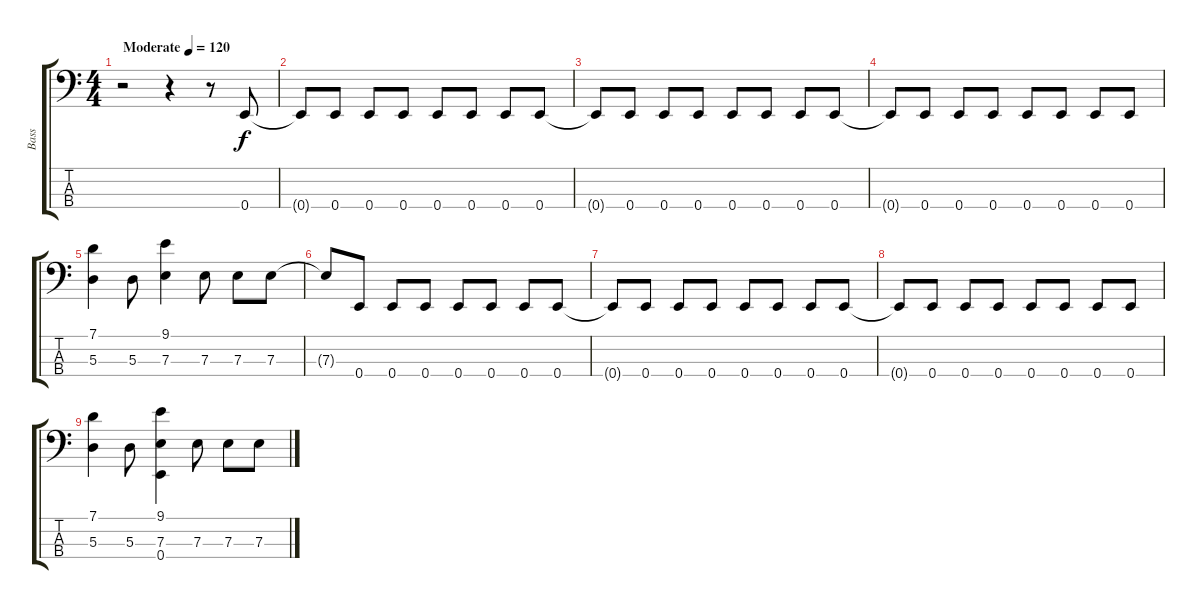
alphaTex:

\track ("Bass" "Bass") {instrument electricbasspick}
\staff {score tabs}
\tuning (G2 D2 A1 E1) {hide}
\ts (4 4)
\tempo (120 "Moderate")
\clef f4
\ks c
r.2{dy f instrument electricbasspick} r.4 r.8 0.4.8 |
0.4{t}.8 0.4.8 0.4.8 0.4.8 0.4.8 0.4.8 0.4.8 0.4.8 |
0.4{t}.8 0.4.8 0.4.8 0.4.8 0.4.8 0.4.8 0.4.8 0.4.8 |
0.4{t}.8 0.4.8 0.4.8 0.4.8 0.4.8 0.4.8 0.4.8 0.4.8 |
(7.1 5.3).4 5.3.8 (9.1 7.3).4 7.3.8 7.3.8 7.3.8 |
7.3{t}.8 0.4.8 0.4.8 0.4.8 0.4.8 0.4.8 0.4.8 0.4.8 |
0.4{t}.8 0.4.8 0.4.8 0.4.8 0.4.8 0.4.8 0.4.8 0.4.8 |
0.4{t}.8 0.4.8 0.4.8 0.4.8 0.4.8 0.4.8 0.4.8 0.4.8 |
(7.1 5.3).4 5.3.8 (9.1 7.3 0.4).4 7.3.8 7.3.8 7.3.8
